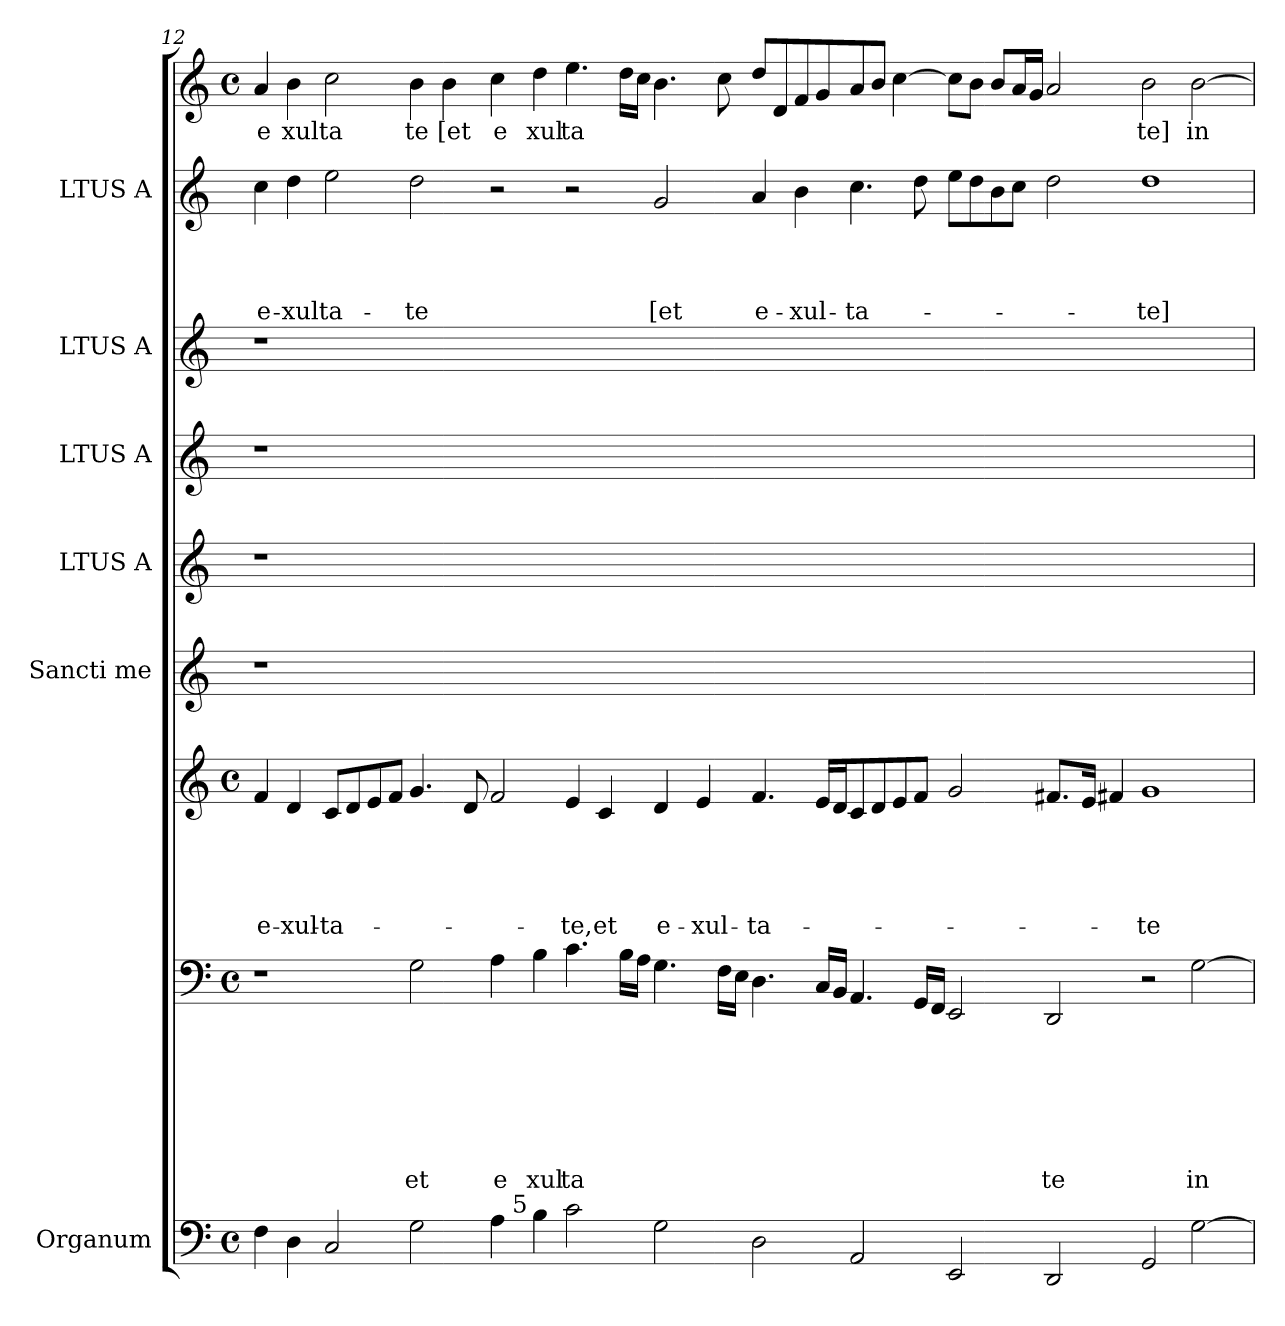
**kern	**kern	**text	**text	**text	**text	**text	**text	**text	**kern	**text	**text	**text	**text	**text	**kern	**kern	**kern	**kern	**kern	**text	**text	**text	**text	**kern	**text
*part9	*part8	*part8	*part8	*part8	*part8	*part8	*part8	*part8	*part7	*part7	*part7	*part7	*part7	*part7	*part6	*part5	*part4	*part3	*part2	*part2	*part2	*part2	*part2	*part1	*part1
*staff9	*staff8	*staff8	*staff8	*staff8	*staff8	*staff8	*staff8	*staff8	*staff7	*staff7	*staff7	*staff7	*staff7	*staff7	*staff6	*staff5	*staff4	*staff3	*staff2	*staff2	*staff2	*staff2	*staff2	*staff1	*staff1
*I"Organum	*	*	*	*	*	*	*	*	*	*	*	*	*	*	*I"Sancti me	*I"LTUS A	*I"LTUS A	*I"LTUS A	*I"LTUS A	*	*	*	*	*	*
!!LO:LB:g=z
*clefF4	*clefF4	*	*	*	*	*	*	*	*clefG2	*	*	*	*	*	*clefG2	*clefG2	*clefG2	*clefG2	*clefG2	*	*	*	*	*clefG2	*
*k[]	*k[]	*	*	*	*	*	*	*	*k[]	*	*	*	*	*	*k[]	*k[]	*k[]	*k[]	*k[]	*	*	*	*	*k[]	*
*C:	*C:	*	*	*	*	*	*	*	*C:	*	*	*	*	*	*C:	*C:	*C:	*C:	*C:	*	*	*	*	*C:	*
*M4/4	*M4/4	*	*	*	*	*	*	*	*M4/4	*	*	*	*	*	*	*	*	*	*	*	*	*	*	*M4/4	*
*met(c)	*met(c)	*	*	*	*	*	*	*	*met(c)	*	*	*	*	*	*	*	*	*	*	*	*	*	*	*met(c)	*
=12	=12	=12	=12	=12	=12	=12	=12	=12	=12	=12	=12	=12	=12	=12	=12	=12	=12	=12	=12	=12	=12	=12	=12	=12	=12
!	!	!	!	!	!	!	!	!	!	!	!	!	!	!LO:LY:b	!	!	!	!	!	!	!	!	!LO:LY:b	!	!LO:LY:b
*^	*	*	*	*	*	*	*	*	*	*	*	*	*	*	*	*	*	*	*	*	*	*	*	*	*
4F\	1ryy	1r	.	.	.	.	.	.	.	4f/	.	.	.	.	e-	1r	1r	1r	1r	4cc\	.	.	.	e-	4a/	e
!	!	!	!	!	!	!	!	!	!	!	!	!	!	!	!LO:LY:b	!	!	!	!	!	!	!	!	!LO:LY:b	!	!LO:LY:b
4D\	.	.	.	.	.	.	.	.	.	4d/	.	.	.	.	-xul-	.	.	.	.	4dd\	.	.	.	-xulta-	4b\	xulta
!	!	!	!	!	!	!	!	!	!	!	!	!	!	!	!LO:LY:b	!	!	!	!	!	!	!	!	!	!	!
2C/	.	.	.	.	.	.	.	.	.	8c/L	.	.	.	.	-ta-	.	.	.	.	2ee\	.	.	.	.	2cc\	.
.	.	.	.	.	.	.	.	.	.	8d/	.	.	.	.	.	.	.	.	.	.	.	.	.	.	.	.
.	.	.	.	.	.	.	.	.	.	8e/	.	.	.	.	.	.	.	.	.	.	.	.	.	.	.	.
.	.	.	.	.	.	.	.	.	.	8f/J	.	.	.	.	.	.	.	.	.	.	.	.	.	.	.	.
!	!	!	!	!	!	!	!	!	!LO:LY:b	!	!	!	!	!	!	!	!	!	!	!	!	!	!	!LO:LY:b	!	!LO:LY:b
2G\	2ryy	2G\	.	.	.	.	.	.	et	4.g/	.	.	.	.	.	00ryy	00ryy	00ryy	00ryy	2dd\	.	.	.	-te	4b\	te
!	!	!	!	!	!	!	!	!	!	!	!	!	!	!	!	!	!	!	!	!	!	!	!	!	!	!LO:LY:b
.	.	.	.	.	.	.	.	.	.	.	.	.	.	.	.	.	.	.	.	.	.	.	.	.	4b\	[et
.	.	.	.	.	.	.	.	.	.	8d/	.	.	.	.	.	.	.	.	.	.	.	.	.	.	.	.
!	!	!	!	!	!	!	!	!	!LO:LY:b	!	!	!	!	!	!	!	!	!	!	!	!	!	!	!	!	!LO:LY:b
4A>\	8ryy	4A\	.	.	.	.	.	.	e	2f/	.	.	.	.	.	.	.	.	.	2r	.	.	.	.	4cc\	e
!	!LO:TX:a:t=5	!	!	!	!	!	!	!	!	!	!	!	!	!	!	!	!	!	!	!	!	!	!	!	!	!
.	1ryy	.	.	.	.	.	.	.	.	.	.	.	.	.	.	.	.	.	.	.	.	.	.	.	.	.
!	!	!	!	!	!	!	!	!	!LO:LY:b	!	!	!	!	!	!	!	!	!	!	!	!	!	!	!	!	!LO:LY:b
4B\	.	4B\	.	.	.	.	.	.	xul	.	.	.	.	.	.	.	.	.	.	.	.	.	.	.	4dd\	xul
!	!	!	!	!	!	!	!	!	!LO:LY:b	!	!	!	!	!	!LO:LY:b	!	!	!	!	!	!	!	!	!	!	!LO:LY:b
2c\	.	4.c\	.	.	.	.	.	.	ta	4e/	.	.	.	.	-te,	.	.	.	.	2r	.	.	.	.	4.ee\	ta
!	!	!	!	!	!	!	!	!	!	!	!	!	!	!	!LO:LY:b	!	!	!	!	!	!	!	!	!	!	!
.	.	.	.	.	.	.	.	.	.	4c/	.	.	.	.	et	.	.	.	.	.	.	.	.	.	.	.
.	.	16B\LL	.	.	.	.	.	.	.	.	.	.	.	.	.	.	.	.	.	.	.	.	.	.	16dd\LL	.
.	.	16A\JJ	.	.	.	.	.	.	.	.	.	.	.	.	.	.	.	.	.	.	.	.	.	.	16cc\JJ	.
!	!	!	!	!	!	!	!	!	!	!	!	!	!	!	!LO:LY:b	!	!	!	!	!	!	!	!	!LO:LY:b	!	!
2G\	.	4.G\	.	.	.	.	.	.	.	4d/	.	.	.	.	e-	.	.	.	.	2g/	.	.	.	[et	4.b\	.
.	1ryy	.	.	.	.	.	.	.	.	.	.	.	.	.	.	.	.	.	.	.	.	.	.	.	.	.
!	!	!	!	!	!	!	!	!	!	!	!	!	!	!	!LO:LY:b	!	!	!	!	!	!	!	!	!	!	!
.	.	.	.	.	.	.	.	.	.	4e/	.	.	.	.	-xul-	.	.	.	.	.	.	.	.	.	.	.
.	.	16F\LL	.	.	.	.	.	.	.	.	.	.	.	.	.	.	.	.	.	.	.	.	.	.	8cc\	.
.	.	16E\JJ	.	.	.	.	.	.	.	.	.	.	.	.	.	.	.	.	.	.	.	.	.	.	.	.
!	!	!	!	!	!	!	!	!	!	!	!	!	!	!	!LO:LY:b	!	!	!	!	!	!	!	!	!LO:LY:b	!	!
2D\	.	4.D\	.	.	.	.	.	.	.	4.f/	.	.	.	.	-ta-	.	.	.	.	4a/	.	.	.	e-	8dd/L	.
.	.	.	.	.	.	.	.	.	.	.	.	.	.	.	.	.	.	.	.	.	.	.	.	.	8d/	.
!	!	!	!	!	!	!	!	!	!	!	!	!	!	!	!	!	!	!	!	!	!	!	!	!LO:LY:b	!	!
.	.	.	.	.	.	.	.	.	.	.	.	.	.	.	.	.	.	.	.	4b\	.	.	.	-xul-	8f/	.
.	.	16C/LL	.	.	.	.	.	.	.	16e/LL	.	.	.	.	.	.	.	.	.	.	.	.	.	.	8g/	.
.	.	16BB/JJ	.	.	.	.	.	.	.	16d/J	.	.	.	.	.	.	.	.	.	.	.	.	.	.	.	.
!	!	!	!	!	!	!	!	!	!	!	!	!	!	!	!	!	!	!	!	!	!	!	!	!LO:LY:b	!	!
2AA/	.	4.AA/	.	.	.	.	.	.	.	8c/	.	.	.	.	.	.	.	.	.	4.cc\	.	.	.	-ta-	8a/	.
.	1ryy	.	.	.	.	.	.	.	.	8d/	.	.	.	.	.	.	.	.	.	.	.	.	.	.	8b/J	.
.	.	.	.	.	.	.	.	.	.	8e/	.	.	.	.	.	.	.	.	.	.	.	.	.	.	[>4cc\	.
.	.	16GG/LL	.	.	.	.	.	.	.	8f/J	.	.	.	.	.	.	.	.	.	8dd\	.	.	.	.	.	.
.	.	16FF/JJ	.	.	.	.	.	.	.	.	.	.	.	.	.	.	.	.	.	.	.	.	.	.	.	.
2EE/	.	2EE/	.	.	.	.	.	.	.	2g/	.	.	.	.	.	.	.	.	.	8ee\L	.	.	.	.	8cc\L]	.
.	.	.	.	.	.	.	.	.	.	.	.	.	.	.	.	.	.	.	.	8dd\	.	.	.	.	8b\J	.
.	.	.	.	.	.	.	.	.	.	.	.	.	.	.	.	.	.	.	.	8b\	.	.	.	.	8b/L	.
.	.	.	.	.	.	.	.	.	.	.	.	.	.	.	.	.	.	.	.	8cc\J	.	.	.	.	16a/L	.
.	.	.	.	.	.	.	.	.	.	.	.	.	.	.	.	.	.	.	.	.	.	.	.	.	16g/JJ	.
!	!	!	!	!	!	!	!	!	!LO:LY:b	!	!	!	!	!	!	!	!	!	!	!	!	!	!	!	!	!
2DD/	.	2DD/	.	.	.	.	.	.	te	8.f#X/L	.	.	.	.	.	.	.	.	.	2dd\	.	.	.	.	2a/	.
.	1ryy	.	.	.	.	.	.	.	.	.	.	.	.	.	.	.	.	.	.	.	.	.	.	.	.	.
.	.	.	.	.	.	.	.	.	.	16e/Jk	.	.	.	.	.	.	.	.	.	.	.	.	.	.	.	.
.	.	.	.	.	.	.	.	.	.	4f#X/	.	.	.	.	.	.	.	.	.	.	.	.	.	.	.	.
!	!	!	!	!	!	!	!	!	!	!	!	!	!	!	!LO:LY:b	!	!	!	!	!	!	!	!	!LO:LY:b	!	!LO:LY:b
2GG/	.	2r	.	.	.	.	.	.	.	1g	.	.	.	.	-te	1ryy	1ryy	1ryy	1ryy	1dd	.	.	.	-te]	2b\	te]
!	!	!	!	!	!	!	!	!	!LO:LY:b	!	!	!	!	!	!	!	!	!	!	!	!	!	!	!	!	!LO:LY:b
[<2G\	.	[<2G\	.	.	.	.	.	.	in	.	.	.	.	.	.	.	.	.	.	.	.	.	.	.	[<2b\	in
.	4.ryy	.	.	.	.	.	.	.	.	.	.	.	.	.	.	.	.	.	.	.	.	.	.	.	.	.
*v	*v	*	*	*	*	*	*	*	*	*	*	*	*	*	*	*	*	*	*	*	*	*	*	*	*	*
=	=	=	=	=	=	=	=	=	=	=	=	=	=	=	=	=	=	=	=	=	=	=	=	=	=
*-	*-	*-	*-	*-	*-	*-	*-	*-	*-	*-	*-	*-	*-	*-	*-	*-	*-	*-	*-	*-	*-	*-	*-	*-	*-
